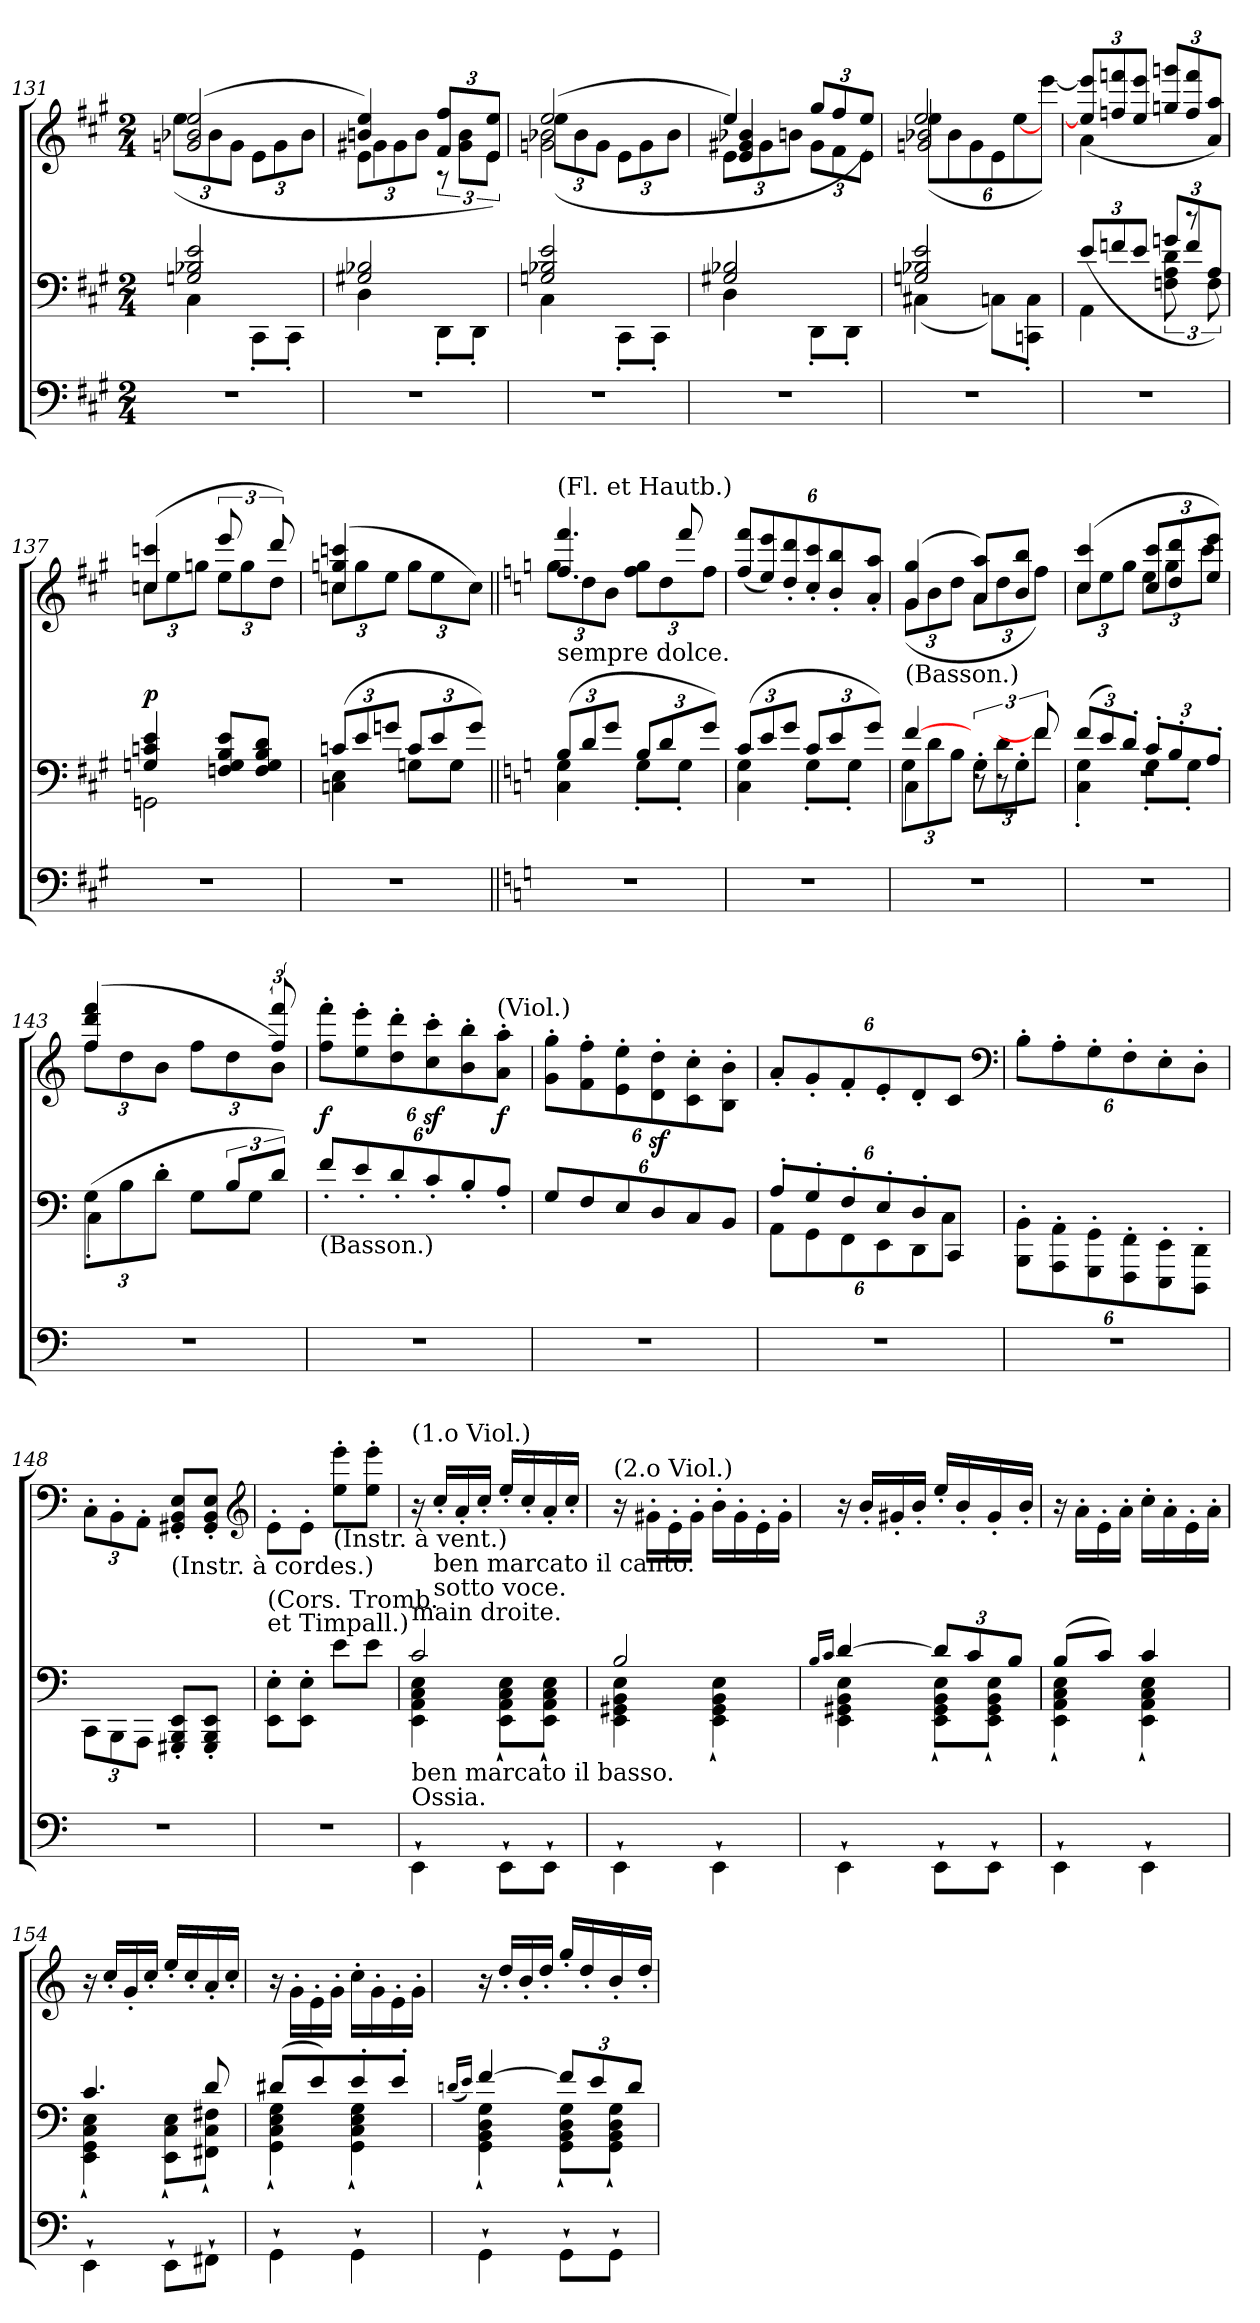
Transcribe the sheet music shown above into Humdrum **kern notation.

**kern	**kern	**kern	**dynam
*part1	*part1	*part1	*part1
*staff3	*staff2	*staff1	*staff1/2/3
*clefF4	*clefF4	*clefG2	*
*k[f#c#g#]	*k[f#c#g#]	*k[f#c#g#]	*
*M2/4	*M2/4	*M2/4	*
=131	=131	=131	=131
*	*^	*^	*
*	*	*	*	*Xbrackettup	*
2r	2Gn/ 2B-X/ 2e/	4C#\	(>2gn/ 2b-X/ 2ee/	(>12ee\L	.
.	.	.	.	12b-\	.
.	.	.	.	12g\J	.
.	.	8CC#'\L	.	12e\L	.
.	.	.	.	12g\	.
.	.	8CC#'\J	.	.	.
.	.	.	.	12b-\J	.
=132	=132	=132	=132	=132	=132
*	*	*	*	*^	*
2r	2G#X/ 2B-X/	4D\	4bn/ 4ee/)	12e\L	4g#X\	.
.	.	.	.	12g#\	.	.
.	.	.	.	12b\J	.	.
*	*	*	*brackettup	*	*	*
.	.	8DD'\L	12f#/ 12ff#/L	12r	4ryy	.
.	.	.	12ryy	12g#\ 12b\L	.	.
.	.	8DD'\J	.	.	.	.
.	.	.	12e/ 12ee/J)	12e\J	.	.
=133	=133	=133	=133	=133	=133	=133
*	*	*	*	*Xbrackettup	*	*
2r	2Gn/ 2B-X/ 2e/	4C#\	(>2ee/	(>12ee\L	2gn\ 2b-X\	.
.	.	.	.	12b-\	.	.
.	.	.	.	12g\J	.	.
.	.	8CC#'\L	.	12e\L	.	.
.	.	.	.	12g\	.	.
.	.	8CC#'\J	.	.	.	.
.	.	.	.	12b-\J	.	.
=134	=134	=134	=134	=134	=134	=134
2r	2G#X/ 2B-X/	4D\	4ee/)	12e\L	4e/ 4g#X/ 4b-X/	.
.	.	.	.	12g#\	.	.
.	.	.	.	12bn\J	.	.
.	.	8DD'\L	12gg#/L	12g#\L	4ryy	.
.	.	.	12ff#/	12f#\	.	.
.	.	8DD'\J	.	.	.	.
.	.	.	12ee/J)	12e\J	.	.
=135	=135	=135	=135	=135	=135	=135
!	!	!	!	!	!	!LO:DY:a=2
2r	2Gn/ 2B-X/ 2e/	(>4C#X\	2ee/	(>12ee\L	2gn/ 2b-X/	dimin.
.	.	.	.	12b-\	.	.
.	.	.	.	12g\	.	.
.	.	8Cn\L)	.	12e\	.	.
.	.	.	.	[12ee\	.	.
.	.	8CCn'\ 8C'\J	.	.	.	.
.	.	.	.	[12eee\J)	.	.
*	*	*	*v	*v	*v	*
=136	=136	=136	=136	=136
*	*	*Xbrackettup	*	*
*	*	*	*^	*
2r	4AA\	(>12e/L	4a\	(>12ee]/ 12eee]/L	.
.	.	12fn/	.	12ffn/ 12fffn/	.
.	.	12e/J	.	12ee/ 12eee/J	.
*	*brackettup	*Xbrackettup	*	*	*
.	12Fn\ 12A\ 12d\	12gn/L	4ryy	12ggn/ 12gggn/L	.
.	12r	12f/	.	12ff/ 12fff/	.
.	12F\	12A/J)	.	12a/ 12aa/J)	.
=137	=137	=137	=137	=137	=137
!	!	!	!	!	!LO:DY:a=2
2r	4Gn/ 4cn/ 4e/	2GGn\	(>4ccn/ 4cccn/	12cc\L	p
.	.	.	.	12ee\	.
.	.	.	.	12ggn\J	.
*	*	*	*brackettup	*Xbrackettup	*
.	8Fn/ 8G/ 8B/ 8e/L	.	12eee/	12ee\L	.
.	.	.	12ryy	12gg\	.
.	8F/ 8G/ 8B/ 8d/J	.	.	.	.
.	.	.	12ddd/)	12dd\J	.
=138	=138	=138	=138	=138	=138
2r	(>12cn/L	4Cn\ 4E\	(>4ccn/ 4ggn/ 4cccn/	12cc\L	.
.	12e/	.	.	12gg\	.
.	12gn/J	.	.	12ee\J	.
.	12c/L	8Gn\L	4ryy	12gg\L	.
.	12e/	.	.	12ee\	.
.	.	8G\J	.	.	.
.	12g/J)	.	.	12cc\J)	.
=139||	=139||	=139||	=139||	=139||	=139||
*k[]	*k[]	*	*k[]	*	*
!	!	!	!LO:TX:a:t=(Fl. et Hautb.)	!	!
!	!	!	!LO:TX:b:t=sempre dolce.	!	!
2r	(>12B/L	4C\ 4G\	4.ff/ 4.fff/	12gg\L	.
.	12d/	.	.	12dd\	.
.	12g/J	.	.	12b\J	.
.	12B/L	8G'\L	.	12ff\ 12gg\L	.
.	12d/	.	.	12dd\	.
.	.	8G'\J	8fff/	.	.
.	12g/J)	.	.	12ff\J	.
*	*	*	*v	*v	*
=140	=140	=140	=140	=140
2r	(>12c/L	4C\ 4G\	(<12ff/ 12fff/L	.
.	12e/	.	12ee/ 12eee/)	.
.	12g/J	.	12dd'/ 12ddd'/	.
.	12c/L	8G'\L	12cc'/ 12ccc'/	.
.	12e/	.	12b'/ 12bb'/	.
.	.	8G'\J	.	.
.	12g/J)	.	12a'/ 12aa'/J	.
=141	=141	=141	=141	=141
*	*	*^	*^	*
!	!LO:TX:a:t=(Basson.)	!	!	!	!	!
2r	4C\	12G\L	[4f/	(>4g/ 4gg/	(<12g\L	.
.	.	12d\	.	.	12b\	.
.	.	12B\J	.	.	12dd\J	.
*	*	*	*brackettup	*	*	*
.	8G'\L	12G\L	12r	8a/ 8aa/L)	12a\L	.
.	.	12d\	12r	.	12dd\	.
.	8G'\J	.	.	8b/ 8bb/J	.	.
.	.	12f\J	12f/]	.	12ff\J)	.
=142	=142	=142	=142	=142	=142	=142
*	*Xbrackettup	*	*	*	*	*
2r	(>12f/L	4C'\ 4G'\	2r	(>4cc/ 4ccc/	12cc\L	.
.	12e/)	.	.	.	12ee\	.
.	12d'/J	.	.	.	12gg\J	.
.	12c'/L	8G'\L	.	12cc/ 12ccc/L	12ee\L	.
.	12B'/	.	.	12dd/ 12ddd/	12gg\	.
.	.	8G'\J	.	.	.	.
.	12A'/J	.	.	12ee/ 12eee/J)	12ccc\J	.
=143	=143	=143	=143	=143	=143	=143
!	!	!	!	!	!	!LO:DY:a=2
2r	(>12G\L	4C'\	4ryy	(>4ff/ 4ddd/ 4fff/	12ff\L	cresc.
.	12B\	.	.	.	12dd\	.
.	12d'\J	.	.	.	12b\J	.
*	*brackettup	*	*	*brackettup	*Xbrackettup	*
.	12ryy	4ryy	8G\L	12ryy	12ff\L	.
.	12B/L	.	.	12ryy	12dd\	.
.	.	.	8G\J	.	.	.
.	12d/J)	.	.	12ff/ 12fff/	12b\J)	.
*	*v	*v	*v	*	*	*
*	*	*v	*v	*
=144	=144	=144	=144
*	*Xbrackettup	*	*
*	*	*^	*
!	!	!LO:TX:a:t=(Fl.)	!	!
!	!LO:TX:b:t=(Basson.)	!	!	!
!	!	!	!	!LO:DY:a=2
*	*	*v	*v	*
2r	12f'/L	12ff'\ 12fff'\L	f
.	12e'/	12ee'\ 12eee'\	.
.	12d'/	12dd'\ 12ddd'\	.
*	*brackettup	*brackettup	*
.	12c'/	12ccz<'\ 12cccz<'\	.
.	12B'/	12b'\ 12bb'\	.
!	!	!LO:TX:a:t=(Viol.)	!
!	!	!	!LO:DY:b
.	12A'/J	12a'\ 12aa'\J	f
=145	=145	=145	=145
*	*Xbrackettup	*Xbrackettup	*
2r	12G/L	12g'\ 12gg'\L	.
.	12F/	12f'\ 12ff'\	.
.	12E/	12e'\ 12ee'\	.
*	*brackettup	*	*
.	12D/	12dz>'\ 12ddz>'\	.
.	12C/	12c'\ 12cc'\	.
.	12BB\J	12B'\ 12b'\J	.
=146	=146	=146	=146
*	*Xbrackettup	*	*
*	*^	*	*
2r	12A'/L	12AA\L	12a'/L	.
.	12G'/	12GG\	12g'/	.
.	12F'/	12FF\	12f'/	.
*	*brackettup	*Xbrackettup	*brackettup	*
.	12E'/	12EE\	12e'/	.
.	12D'/	12DD\	12d'/	.
.	12CC\J	12C\J	12c/J	.
*	*v	*v	*	*
*	*	*clefF4	*
=147	=147	=147	=147
*	*	*Xbrackettup	*
2r	12BBB'\ 12BB'\L	12B'\L	.
.	12AAA'\ 12AA'\	12A'\	.
.	12GGG'\ 12GG'\	12G'\	.
.	12FFF'\ 12FF'\	12F'\	.
.	12EEE'\ 12EE'\	12E'\	.
.	12DDD'\ 12DD'\J	12D'\J	.
=148	=148	=148	=148
2r	12CC\L	12C'\L	.
.	12BBB\	12BB'\	.
.	12AAA\J	12AA'\J	.
!	!	!LO:TX:b:t=(Instr. à cordes.)	!
.	8GGG#X'/ 8BBB'/ 8EE'/L	8GG#X'/ 8BB'/ 8E'/L	.
.	8GGG#'/ 8BBB'/ 8EE'/J	8GG#'/ 8BB'/ 8E'/J	.
*	*	*clefG2	*
=149	=149	=149	=149
!	!LO:TX:a:t=(Cors. Tromb.\net Timpall.)	!	!
2r	8EE'\ 8E'\L	8e'\L	.
.	8EE'\ 8E'\J	8e'\J	.
!	!	!LO:TX:b:t=(Instr. à vent.)	!
.	8e\L	8ee'\ 8eee'\L	.
.	8e\J	8ee'\ 8eee'\J	.
=150	=150	=150	=150
*	*^	*	*
!	!	!	!LO:TX:a:t=(1.o Viol.)	!
!	!LO:TX:a:t=main droite.	!	!	!
!LO:TX:a:t=Ossia.	!	!	!	!
!LO:TX:a:t=ben marcato il basso.	!	!	!	!
4EE`\	2c/	4EE\ 4AA\ 4C\ 4E\	16r	.
!	!	!	!LO:TX:b:t=ben marcato il canto.	!
!	!	!	!LO:TX:b:t=sotto voce.	!
.	.	.	16cc'/LL	.
.	.	.	16a'/	.
.	.	.	16cc'/JJ	.
8EE`\L	.	8EE`\ 8AA`\ 8C`\ 8E`\L	16ee'/LL	.
.	.	.	16cc'/	.
8EE`\J	.	8EE`\ 8AA`\ 8C`\ 8E`\J	16a'/	.
.	.	.	16cc'/JJ	.
=151	=151	=151	=151	=151
!	!	!	!LO:TX:a:t=(2.o Viol.)	!
4EE`\	2B/	4EE\ 4GG#X\ 4BB\ 4E\	16r	.
.	.	.	16g#X'\LL	.
.	.	.	16e'\	.
.	.	.	16g#'\JJ	.
4EE`\	.	4EE`\ 4GG#`\ 4BB`\ 4E`\	16b'\LL	.
.	.	.	16g#'\	.
.	.	.	16e'\	.
.	.	.	16g#'\JJ	.
=152	=152	=152	=152	=152
.	16qqB/LL	.	.	.
.	16qqc/JJ	.	.	.
4EE`\	[4d/	4EE\ 4GG#X\ 4BB\ 4E\	16r	.
.	.	.	16b'/LL	.
.	.	.	16g#X'/	.
.	.	.	16b'/JJ	.
8EE`\L	12d/L]	8EE`\ 8GG#`\ 8BB`\ 8E`\L	16ee'/LL	.
.	.	.	16b'/	.
.	12c/	.	.	.
8EE`\J	.	8EE`\ 8GG#`\ 8BB`\ 8E`\J	16g#'/	.
.	12B/J	.	.	.
.	.	.	16b'/JJ	.
=153	=153	=153	=153	=153
4EE`\	(<8B/L	4EE`\ 4AA`\ 4C`\ 4E`\	16r	.
.	.	.	16a'\LL	.
.	8c/J)	.	16e'\	.
.	.	.	16a'\JJ	.
4EE`\	4c/	4EE`\ 4AA`\ 4C`\ 4E`\	16cc'\LL	.
.	.	.	16a'\	.
.	.	.	16e'\	.
.	.	.	16a'\JJ	.
=154	=154	=154	=154	=154
4EE`\	4.c/	4EE`\ 4GG`\ 4C`\ 4E`\	16r	.
.	.	.	16cc'/LL	.
.	.	.	16g'/	.
.	.	.	16cc'/JJ	.
8EE`\L	.	8EE`\ 8C`\ 8E`\L	16ee'/LL	.
.	.	.	16cc'/	.
8FF#X`\J	8d/	8FF#X`\ 8C`\ 8F#X`\J	16a'/	.
.	.	.	16cc'/JJ	.
=155	=155	=155	=155	=155
4GG`\	(<8d#X/L	4GG`\ 4C`\ 4E`\ 4G`\	16r	.
.	.	.	16g'\LL	.
.	8e/)	.	16e'\	.
.	.	.	16g'\JJ	.
4GG`\	8e'/	4GG`\ 4C`\ 4E`\ 4G`\	16cc'\LL	.
.	.	.	16g'\	.
.	8e'/J	.	16e'\	.
.	.	.	16g'\JJ	.
=156	=156	=156	=156	=156
.	(<16qqdn/LL	.	.	.
.	16qqe/JJ)	.	.	.
4GG`\	[4f/	4GG`\ 4BB`\ 4D`\ 4G`\	16r	.
.	.	.	16dd'/LL	.
.	.	.	16b'/	.
.	.	.	16dd'/JJ	.
8GG`\L	12f/L]	8GG`\ 8BB`\ 8D`\ 8G`\L	16gg'/LL	.
.	.	.	16dd'/	.
.	12e/	.	.	.
8GG`\J	.	8GG`\ 8BB`\ 8D`\ 8G`\J	16b'/	.
.	12d/J	.	.	.
.	.	.	16dd'/JJ	.
*	*v	*v	*	*
=	=	=	=
*-	*-	*-	*-
